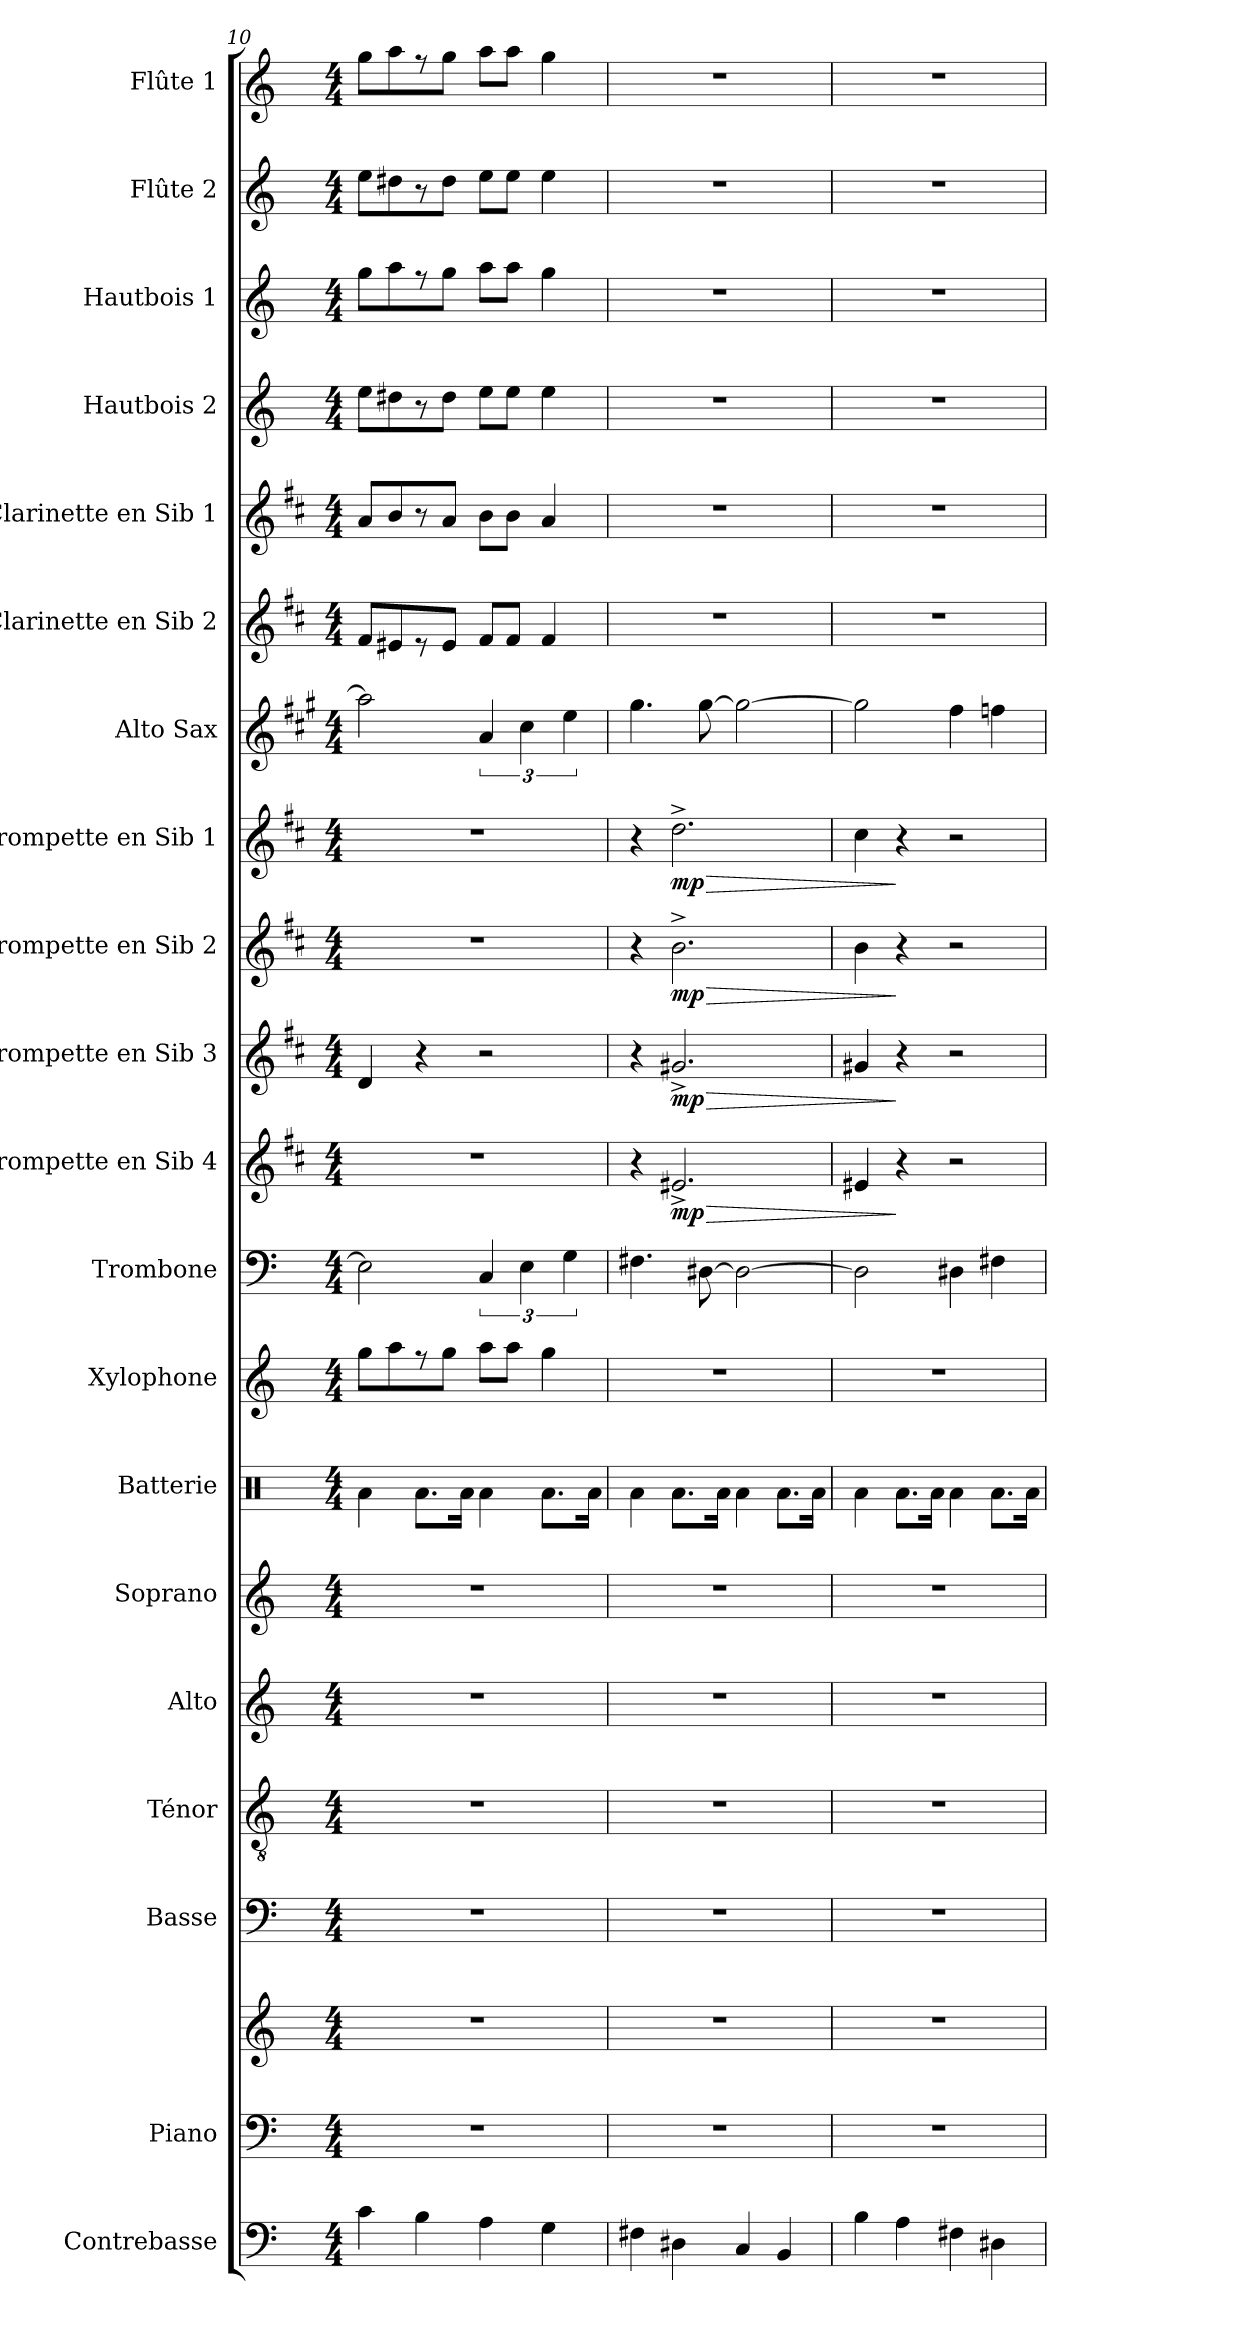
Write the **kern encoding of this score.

**kern	**kern	**kern	**kern	**kern	**kern	**kern	**kern	**kern	**kern	**kern	**dynam	**kern	**dynam	**kern	**dynam	**kern	**dynam	**kern	**kern	**kern	**kern	**kern	**kern	**kern
*part20	*part19	*part19	*part18	*part17	*part16	*part15	*part14	*part13	*part12	*part11	*part11	*part10	*part10	*part9	*part9	*part8	*part8	*part7	*part6	*part5	*part4	*part3	*part2	*part1
*staff21	*staff20	*staff19	*staff18	*staff17	*staff16	*staff15	*staff14	*staff13	*staff12	*staff11	*staff11	*staff10	*staff10	*staff9	*staff9	*staff8	*staff8	*staff7	*staff6	*staff5	*staff4	*staff3	*staff2	*staff1
*I"Contrebasse	*I"Piano	*	*I"Basse	*I"Ténor	*I"Alto	*I"Soprano	*I"Batterie	*I"Xylophone	*I"Trombone	*I"Trompette en Sib 4	*	*I"Trompette en Sib 3	*	*I"Trompette en Sib 2	*	*I"Trompette en Sib 1	*	*I"Alto Sax	*I"Clarinette en Sib 2	*I"Clarinette en Sib 1	*I"Hautbois 2	*I"Hautbois 1	*I"Flûte 2	*I"Flûte 1
*I'Cb.	*I'Pno	*	*I'Ba.	*I'T	*I'A	*I'S	*I'Batt.	*I'Xyl.	*I'Trb.	*I'Trp. (Sib) 4	*	*I'Trp. (Sib) 3	*	*I'Trp. (Sib) 2	*	*I'Trp. (Sib) 1	*	*I'A. Sx.	*I'Cl. (Sib) 2	*I'Cl. (Sib) 1	*I'Hb. 2	*I'Hb. 1	*I'Fl. 2	*I'Fl. 1
*clefF4	*clefF4	*clefG2	*clefF4	*clefGv2	*clefG2	*clefG2	*clefX	*clefG2	*clefF4	*clefG2	*	*clefG2	*	*clefG2	*	*clefG2	*	*clefG2	*clefG2	*clefG2	*clefG2	*clefG2	*clefG2	*clefG2
*ITrd7c12	*	*	*	*	*	*	*	*ITrd-7c-12	*	*ITrd1c2	*	*ITrd1c2	*	*ITrd1c2	*	*ITrd1c2	*	*ITrd5c9	*ITrd1c2	*ITrd1c2	*	*	*	*
*k[]	*k[]	*k[]	*k[]	*k[]	*k[]	*k[]	*k[]	*k[]	*k[]	*k[]	*	*k[]	*	*k[]	*	*k[]	*	*k[]	*k[]	*k[]	*k[]	*k[]	*k[]	*k[]
*C:	*C:	*C:	*C:	*C:	*C:	*C:	*C:	*C:	*C:	*C:	*	*C:	*	*C:	*	*C:	*	*C:	*C:	*C:	*C:	*C:	*C:	*C:
*M4/4	*M4/4	*M4/4	*M4/4	*M4/4	*M4/4	*M4/4	*M4/4	*M4/4	*M4/4	*M4/4	*	*M4/4	*	*M4/4	*	*M4/4	*	*M4/4	*M4/4	*M4/4	*M4/4	*M4/4	*M4/4	*M4/4
=10	=10	=10	=10	=10	=10	=10	=10	=10	=10	=10	=10	=10	=10	=10	=10	=10	=10	=10	=10	=10	=10	=10	=10	=10
4C\	1r	1r	1r	1r	1r	1r	4Ra\	8ggg\L	2E\]	1r	.	4c/	.	1r	.	1r	.	2cc\]	8e/L	8g/L	8ee\L	8gg\L	8ee\L	8gg\L
.	.	.	.	.	.	.	.	8aaa\	.	.	.	.	.	.	.	.	.	.	8d#X/	8a/	8dd#X\	8aa\	8dd#X\	8aa\
4BB\	.	.	.	.	.	.	8.Ra\L	8r	.	.	.	4r	.	.	.	.	.	.	8r	8r	8r	8r	8r	8r
.	.	.	.	.	.	.	.	8ggg\J	.	.	.	.	.	.	.	.	.	.	8d#/J	8g/J	8dd#\J	8gg\J	8dd#\J	8gg\J
.	.	.	.	.	.	.	16Ra\Jk	.	.	.	.	.	.	.	.	.	.	.	.	.	.	.	.	.
4AA\	.	.	.	.	.	.	4Ra\	8aaa\L	6C/	.	.	2r	.	.	.	.	.	6c/	8e/L	8a\L	8ee\L	8aa\L	8ee\L	8aa\L
.	.	.	.	.	.	.	.	8aaa\J	.	.	.	.	.	.	.	.	.	.	8e/J	8a\J	8ee\J	8aa\J	8ee\J	8aa\J
.	.	.	.	.	.	.	.	.	6E\	.	.	.	.	.	.	.	.	6e\	.	.	.	.	.	.
4GG\	.	.	.	.	.	.	8.Ra\L	4ggg\	.	.	.	.	.	.	.	.	.	.	4e/	4g/	4ee\	4gg\	4ee\	4gg\
.	.	.	.	.	.	.	.	.	6G\	.	.	.	.	.	.	.	.	6g\	.	.	.	.	.	.
.	.	.	.	.	.	.	16Ra\Jk	.	.	.	.	.	.	.	.	.	.	.	.	.	.	.	.	.
=11	=11	=11	=11	=11	=11	=11	=11	=11	=11	=11	=11	=11	=11	=11	=11	=11	=11	=11	=11	=11	=11	=11	=11	=11
4FF#X\	1r	1r	1r	1r	1r	1r	4Ra\	1r	4.F#X\	4r	.	4r	.	4r	.	4r	.	4.b\	1r	1r	1r	1r	1r	1r
!	!	!	!	!	!	!	!	!	!	!	!LO:HP:b	!	!LO:HP:b	!	!LO:HP:b	!	!LO:HP:b	!	!	!	!	!	!	!
!	!	!	!	!	!	!	!	!	!	!	!LO:DY:n=1:b	!	!LO:DY:n=1:b	!	!LO:DY:n=1:b	!	!LO:DY:n=1:b	!	!	!	!	!	!	!
4DD#X\	.	.	.	.	.	.	8.Ra\L	.	.	2.d#X^</	> mp	2.f#X^</	> mp	2.a^>\	> mp	2.cc^>\	> mp	.	.	.	.	.	.	.
.	.	.	.	.	.	.	.	.	[8D#X\	.	.	.	.	.	.	.	.	[8b\	.	.	.	.	.	.
.	.	.	.	.	.	.	16Ra\Jk	.	.	.	.	.	.	.	.	.	.	.	.	.	.	.	.	.
4CC/	.	.	.	.	.	.	4Ra\	.	2D#\_	.	.	.	.	.	.	.	.	2b\_	.	.	.	.	.	.
4BBB/	.	.	.	.	.	.	8.Ra\L	.	.	.	.	.	.	.	.	.	.	.	.	.	.	.	.	.
.	.	.	.	.	.	.	16Ra\Jk	.	.	.	.	.	.	.	.	.	.	.	.	.	.	.	.	.
=12	=12	=12	=12	=12	=12	=12	=12	=12	=12	=12	=12	=12	=12	=12	=12	=12	=12	=12	=12	=12	=12	=12	=12	=12
4BB\	1r	1r	1r	1r	1r	1r	4Ra\	1r	2D#\]	4d#X/	.	4f#X/	.	4a\	.	4b\	.	2b\]	1r	1r	1r	1r	1r	1r
4AA\	.	.	.	.	.	.	8.Ra\L	.	.	4r	]	4r	]	4r	]	4r	]	.	.	.	.	.	.	.
.	.	.	.	.	.	.	16Ra\Jk	.	.	.	.	.	.	.	.	.	.	.	.	.	.	.	.	.
4FF#X\	.	.	.	.	.	.	4Ra\	.	4D#X\	2r	.	2r	.	2r	.	2r	.	4a\	.	.	.	.	.	.
4DD#X\	.	.	.	.	.	.	8.Ra\L	.	4F#X\	.	.	.	.	.	.	.	.	4a-X\	.	.	.	.	.	.
.	.	.	.	.	.	.	16Ra\Jk	.	.	.	.	.	.	.	.	.	.	.	.	.	.	.	.	.
=	=	=	=	=	=	=	=	=	=	=	=	=	=	=	=	=	=	=	=	=	=	=	=	=
*-	*-	*-	*-	*-	*-	*-	*-	*-	*-	*-	*-	*-	*-	*-	*-	*-	*-	*-	*-	*-	*-	*-	*-	*-
